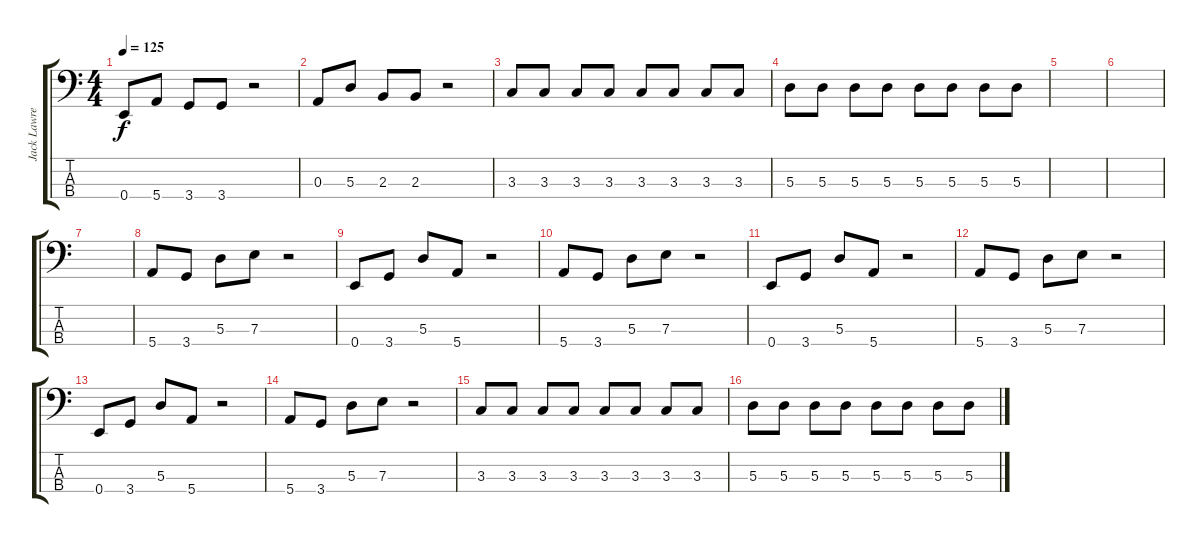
\track ("Jack Lawrence" "Jack Lawre") {instrument electricbassfinger}
\staff {score tabs}
\tuning (G2 D2 A1 E1) {hide}
\ts (4 4)
\tempo 125
\clef f4
\ks c
0.4.8{dy f} 5.4.8 3.4.8 3.4.8 r.2 |
0.3.8 5.3.8 2.3.8 2.3.8 r.2 |
3.3.8 3.3.8 3.3.8 3.3.8 3.3.8 3.3.8 3.3.8 3.3.8 |
5.3.8 5.3.8 5.3.8 5.3.8 5.3.8 5.3.8 5.3.8 5.3.8 |
|
|
|
5.4.8 3.4.8 5.3.8 7.3.8 r.2 |
0.4.8 3.4.8 5.3.8 5.4.8 r.2 |
5.4.8 3.4.8 5.3.8 7.3.8 r.2 |
0.4.8 3.4.8 5.3.8 5.4.8 r.2 |
5.4.8 3.4.8 5.3.8 7.3.8 r.2 |
0.4.8 3.4.8 5.3.8 5.4.8 r.2 |
5.4.8 3.4.8 5.3.8 7.3.8 r.2 |
3.3.8 3.3.8 3.3.8 3.3.8 3.3.8 3.3.8 3.3.8 3.3.8 |
5.3.8 5.3.8 5.3.8 5.3.8 5.3.8 5.3.8 5.3.8 5.3.8
